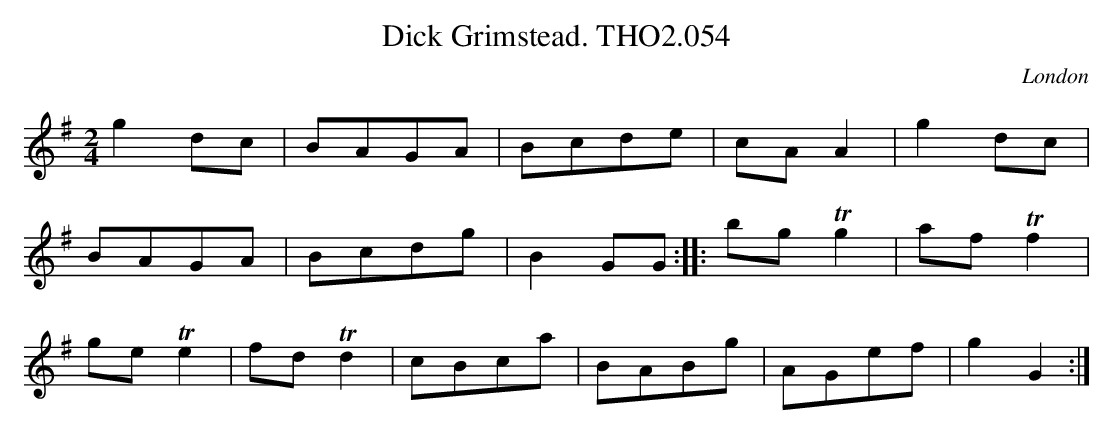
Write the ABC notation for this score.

X:1
T:Dick Grimstead. THO2.054
O:London
M:2/4
L:1/8
K:G
g2 dc| BAGA|Bcde|cA A2|g2 dc|
BAGA|Bcdg|B2GG::bg Tg2|af Tf2|
ge Te2|fd Td2|cBca|BABg|AGef|g2G2:|
